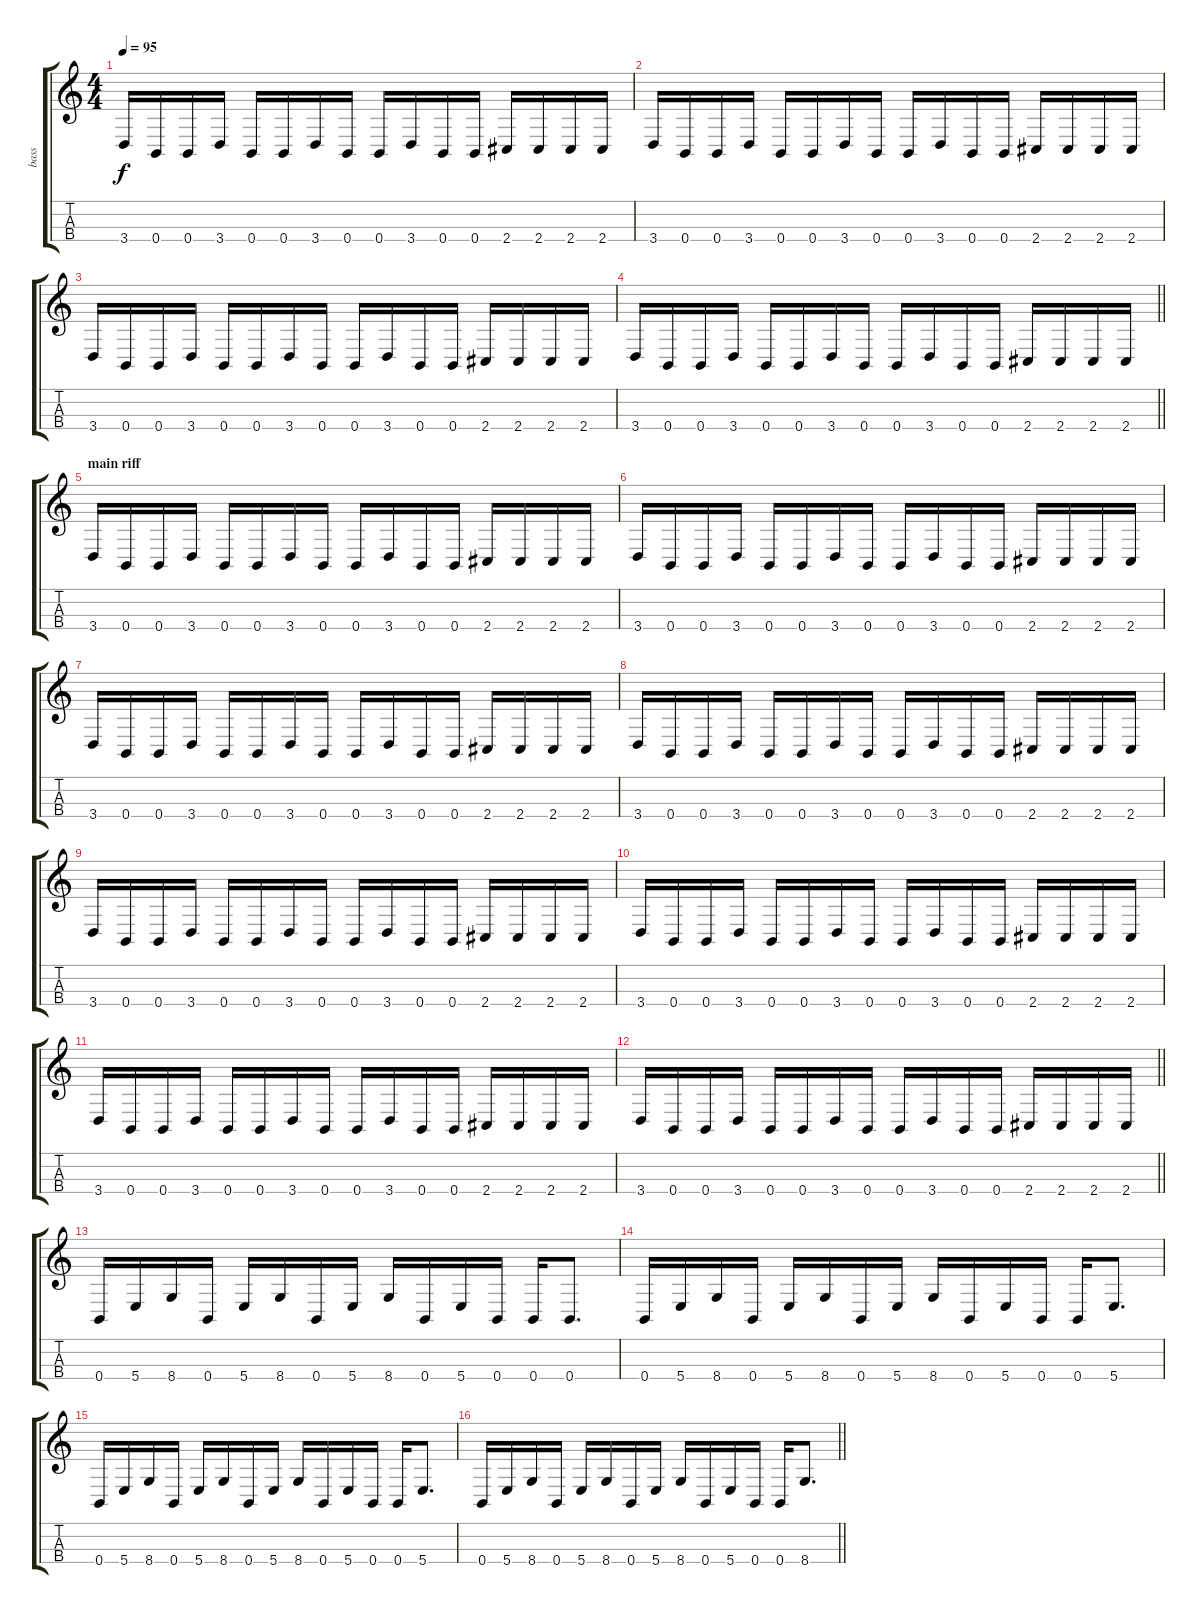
\track ("bass" "bass") {instrument electricbassfinger}
\staff {score tabs}
\tuning (E3 B2 Gb2 B1) {hide}
\ts (4 4)
\section ("" "")
\tempo 95
\clef g2
\ks c
3.4.16{dy f} 0.4.16 0.4.16 3.4.16 0.4.16 0.4.16 3.4.16 0.4.16 0.4.16 3.4.16 0.4.16 0.4.16 2.4.16 2.4.16 2.4.16 2.4.16 |
3.4.16 0.4.16 0.4.16 3.4.16 0.4.16 0.4.16 3.4.16 0.4.16 0.4.16 3.4.16 0.4.16 0.4.16 2.4.16 2.4.16 2.4.16 2.4.16 |
3.4.16 0.4.16 0.4.16 3.4.16 0.4.16 0.4.16 3.4.16 0.4.16 0.4.16 3.4.16 0.4.16 0.4.16 2.4.16 2.4.16 2.4.16 2.4.16 |
\barLineRight lightlight
3.4.16 0.4.16 0.4.16 3.4.16 0.4.16 0.4.16 3.4.16 0.4.16 0.4.16 3.4.16 0.4.16 0.4.16 2.4.16 2.4.16 2.4.16 2.4.16 |
\section ("" "main riff")
3.4.16 0.4.16 0.4.16 3.4.16 0.4.16 0.4.16 3.4.16 0.4.16 0.4.16 3.4.16 0.4.16 0.4.16 2.4.16 2.4.16 2.4.16 2.4.16 |
3.4.16 0.4.16 0.4.16 3.4.16 0.4.16 0.4.16 3.4.16 0.4.16 0.4.16 3.4.16 0.4.16 0.4.16 2.4.16 2.4.16 2.4.16 2.4.16 |
3.4.16 0.4.16 0.4.16 3.4.16 0.4.16 0.4.16 3.4.16 0.4.16 0.4.16 3.4.16 0.4.16 0.4.16 2.4.16 2.4.16 2.4.16 2.4.16 |
3.4.16 0.4.16 0.4.16 3.4.16 0.4.16 0.4.16 3.4.16 0.4.16 0.4.16 3.4.16 0.4.16 0.4.16 2.4.16 2.4.16 2.4.16 2.4.16 |
3.4.16 0.4.16 0.4.16 3.4.16 0.4.16 0.4.16 3.4.16 0.4.16 0.4.16 3.4.16 0.4.16 0.4.16 2.4.16 2.4.16 2.4.16 2.4.16 |
3.4.16 0.4.16 0.4.16 3.4.16 0.4.16 0.4.16 3.4.16 0.4.16 0.4.16 3.4.16 0.4.16 0.4.16 2.4.16 2.4.16 2.4.16 2.4.16 |
3.4.16 0.4.16 0.4.16 3.4.16 0.4.16 0.4.16 3.4.16 0.4.16 0.4.16 3.4.16 0.4.16 0.4.16 2.4.16 2.4.16 2.4.16 2.4.16 |
\barLineRight lightlight
3.4.16 0.4.16 0.4.16 3.4.16 0.4.16 0.4.16 3.4.16 0.4.16 0.4.16 3.4.16 0.4.16 0.4.16 2.4.16 2.4.16 2.4.16 2.4.16 |
\section ("" "")
0.4.16 5.4.16 8.4.16 0.4.16 5.4.16 8.4.16 0.4.16 5.4.16 8.4.16 0.4.16 5.4.16 0.4.16 0.4.16 0.4.8{d} |
0.4.16 5.4.16 8.4.16 0.4.16 5.4.16 8.4.16 0.4.16 5.4.16 8.4.16 0.4.16 5.4.16 0.4.16 0.4.16 5.4.8{d} |
0.4.16 5.4.16 8.4.16 0.4.16 5.4.16 8.4.16 0.4.16 5.4.16 8.4.16 0.4.16 5.4.16 0.4.16 0.4.16 5.4.8{d} |
\barLineRight lightlight
0.4.16 5.4.16 8.4.16 0.4.16 5.4.16 8.4.16 0.4.16 5.4.16 8.4.16 0.4.16 5.4.16 0.4.16 0.4.16 8.4.8{d}
